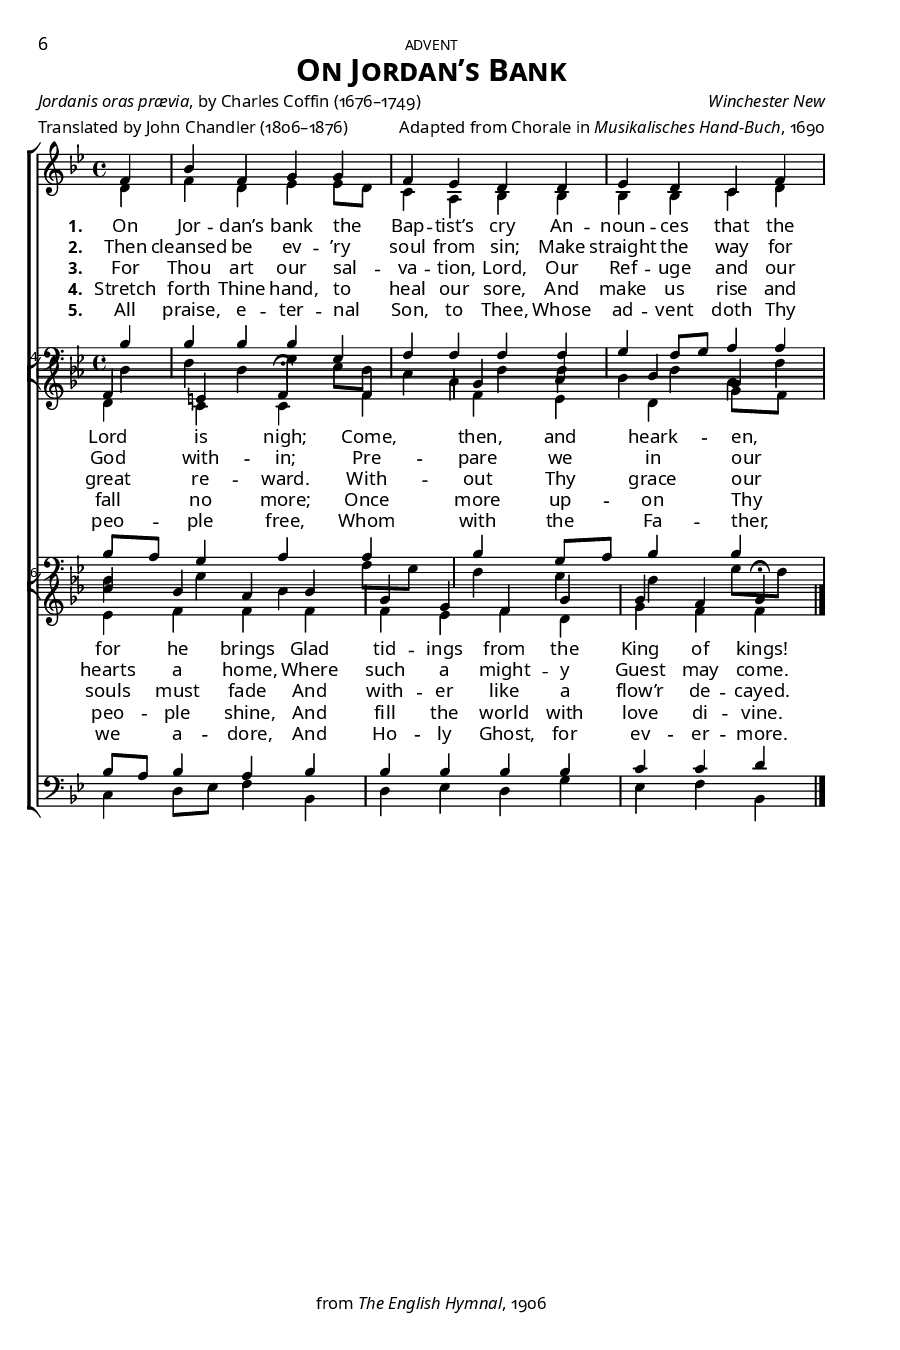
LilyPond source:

\version "2.14.2"
\include "util.ly"
\header {
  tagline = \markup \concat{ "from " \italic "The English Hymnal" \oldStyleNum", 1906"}

    title = \markup{\override #'(font-name . "Garamond Premier Pro Semibold"){ \abs-fontsize #15 \smallCapsOldStyle"On Jordan’s Bank"}}
    poet = \markup\concat{\italic"Jordanis oras prævia" \oldStyleNum", by Charles Coffin (1676–1749)"}
    meter = \markup\oldStyleNum"Translated by John Chandler (1806–1876)"
    composer = \markup\italic"Winchester New"
    arranger = \markup\concat{"Adapted from Chorale in " \italic"Musikalisches Hand-Buch" \oldStyleNum", 1690"}
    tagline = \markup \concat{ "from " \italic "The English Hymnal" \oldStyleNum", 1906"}
  }
\paper {
  print-all-headers = ##f
  paper-height = 9\in
  paper-width = 6\in
  indent = 0\in
  %system-system-spacing = #'((basic-distance . 10) (padding . 0))
  score-markup-spacing =
    #'((basic-distance . 0)
       (minimum-distance . 0)
       (padding . 0)
       (stretchability . 50))
  system-system-spacing =
    #'((basic-distance . 0)
       (minimum-distance . 0)
       (padding . -5)
       (stretchability . 70))
  last-bottom-spacing =
    #'((basic-distance . 0)
       (minimum-distance . 0)
       (padding . -0.5)
       (stretchability . 0))
  ragged-last-bottom = ##t
  ragged-bottom = ##f
  two-sided = ##t
  inner-margin = 0.5\in
  outer-margin = 0.25\in
  top-margin = 0.25\in
  bottom-margin = 0.25\in
  first-page-number = #006
  print-first-page-number = ##t
  headerLine = \markup{\override #'(font-name . "Garamond Premier Pro") \smallCaps advent}
  oddHeaderMarkup = \markup\fill-line{
     \override #'(font-name . "Garamond Premier Pro")\abs-fontsize #8.5
     \combine 
        \fill-line{"" \on-the-fly #print-page-number-check-first
        \oldStylePageNum""
        }
        \fill-line{\headerLine}
  }
  evenHeaderMarkup = \markup {
     \override #'(font-name . "Garamond Premier Pro")\abs-fontsize #8.5
     \combine
        \on-the-fly #print-page-number-check-first
        \oldStylePageNum""
        \fill-line{\headerLine}
  }
}
#(set-global-staff-size 14.5) \paper{ #(define fonts (make-pango-font-tree "GoudyOlSt BT" "Garamond Premier Pro" "Garamond Premier Pro" (/ 14.5 20))) }
global = {
  \key bes \major
  \time 4/4
  \autoBeamOff
}

sopMusic = \relative c' {
  %\tempo 4 = 56
  \partial 4 f4 |
  bes f g g |
  f ees d d |
  ees d c f |
  
  f e f\fermata \bar"" f |
  bes c d bes |
  ees d c d |
  
  bes g f bes |
  bes a bes\fermata \bar "|."
}
sopWords = \lyricmode {
  
}

altoMusic = \relative c' {
  d4 |
  f d ees ees8[ d] |
  c4 a bes bes |
  bes bes c d |
  
  d c c f |
  f ees d g8[ f] |
  ees4 f f f |
  
  f ees f d |
  g f f \bar "|."
}
altoWords = \lyricmode {
  \dropLyricsV
  \set stanza = #"1. "
  On Jor -- dan’s bank the Bap -- tist’s cry
  An -- noun -- ces that the Lord is nigh;
  Come, then, and heark -- en, for he brings
  Glad tid -- ings from the King of kings!
}
altoWordsII = \lyricmode {
  \dropLyricsV
%\markup\italic
  \set stanza = #"2. "
  Then cleansed be ev -- ’ry soul from sin;
  Make straight the way for God with -- in;
  Pre -- pare we in our hearts a home,
  Where such a might -- y Guest may come.
}
altoWordsIII = \lyricmode {
  \dropLyricsV
  \set stanza = #"3. "
  For Thou art our sal -- va -- tion, Lord,
  Our Ref -- uge and our great re -- ward.
  With -- out Thy grace our souls must fade
  And with -- er like a flow’r de -- cayed.
}
altoWordsIV = \lyricmode {
  \dropLyricsV
  \set stanza = #"4. "
  Stretch forth Thine hand, to heal our sore,
  And make us rise and fall no more;
  Once more up -- on Thy peo -- ple shine,
  And fill the world with love di -- vine.
}
altoWordsV = \lyricmode {
  \dropLyricsV
  \set stanza = #"5. "
  All praise, e -- ter -- nal Son, to Thee,
  Whose ad -- vent doth Thy peo -- ple free,
  Whom with the Fa -- ther, we a -- dore,
  And Ho -- ly Ghost, for ev -- er -- more.
}
altoWordsVI = \lyricmode {
  \set stanza = #"6. "
  \set ignoreMelismata = ##t
}
tenorMusic = \relative c' {
  bes4 |
  bes bes bes ees, |
  f f f f |
  g f8[ g] a4 a |
  
  bes8[ a] g4 a a |
  bes g8[ a] bes4 bes |
  bes8[ a] bes4 a bes |
  
  bes bes bes bes |
  c c d \bar "|."
}
tenorWords = \lyricmode {

}

bassMusic = \relative c {
  bes4 |
  d bes ees c8[ bes] |
  a4 f bes bes |
  g bes f d' |
  
  bes c f, f'8[ ees] |
  d4 c bes ees8[ d] |
  c4 d8[ ees] f4 bes, |
  
  d ees d g |
  ees f bes, \bar "|."
}
bassWords = \lyricmode {

}

pianoRH = \relative c' {
  
}
pianoLH = \relative c' {
  
}

\score {
  <<
   \new ChoirStaff <<
    \new Staff = women <<
      \new Voice = "sopranos" { \voiceOne << \global \sopMusic >> }
      \new Voice = "altos" { \voiceTwo << \global \altoMusic >> }
    >>
    \new Lyrics \with { alignAboveContext = #"women" \override VerticalAxisGroup #'nonstaff-relatedstaff-spacing = #'((basic-distance . 1))} \lyricsto "sopranos" \sopWords
    \new Lyrics = "altosVI"  \with { alignBelowContext = #"women" \override VerticalAxisGroup #'nonstaff-relatedstaff-spacing = #'((basic-distance . 1))} \lyricsto "altos" \altoWordsVI
    \new Lyrics = "altosV"  \with { alignBelowContext = #"women" \override VerticalAxisGroup #'nonstaff-relatedstaff-spacing = #'((basic-distance . 1))} \lyricsto "altos" \altoWordsV
    \new Lyrics = "altosIV"  \with { alignBelowContext = #"women" \override VerticalAxisGroup #'nonstaff-relatedstaff-spacing = #'((basic-distance . 1))} \lyricsto "altos" \altoWordsIV
    \new Lyrics = "altosIII"  \with { alignBelowContext = #"women" \override VerticalAxisGroup #'nonstaff-relatedstaff-spacing = #'((basic-distance . 1))} \lyricsto "altos" \altoWordsIII
    \new Lyrics = "altosII"  \with { alignBelowContext = #"women" \override VerticalAxisGroup #'nonstaff-relatedstaff-spacing = #'((basic-distance . 1))} \lyricsto "altos" \altoWordsII
    \new Lyrics = "altos"  \with { alignBelowContext = #"women" \override VerticalAxisGroup #'nonstaff-relatedstaff-spacing = #'((basic-distance . 1))} \lyricsto "altos" \altoWords
   \new Staff = men <<
      \clef bass
      \new Voice = "tenors" { \voiceOne << \global \tenorMusic >> }
      \new Voice = "basses" { \voiceTwo << \global \bassMusic >> }
    >>
    \new Lyrics \with { alignAboveContext = #"men" \override VerticalAxisGroup #'nonstaff-relatedstaff-spacing = #'((basic-distance . 1)) } \lyricsto "tenors" \tenorWords
    \new Lyrics \with { alignBelowContext = #"men" \override VerticalAxisGroup #'nonstaff-relatedstaff-spacing = #'((basic-distance . 1)) } \lyricsto "basses" \bassWords
  >>
%    \new PianoStaff << \new Staff { \new Voice { \pianoRH } } \new Staff { \clef "bass" \pianoLH } >>
  >>
  \layout {
    \context {
      \Score
      %\override SpacingSpanner #'base-shortest-duration = #(ly:make-moment 1 8)
      %\override SpacingSpanner #'common-shortest-duration = #(ly:make-moment 1 4)
    }
    \context {
      % Remove all empty staves
      % \Staff \RemoveEmptyStaves \override VerticalAxisGroup #'remove-first = ##t
    }
    \context {
      \Lyrics
      \override LyricText #'X-offset = #center-on-word
    }
  }
  
  \midi {
    \tempo 4 = 56
    \set Staff.midiInstrument = "flute"
  
    \context {
      \Voice
      \remove "Dynamic_performer"
    }
  }
}
